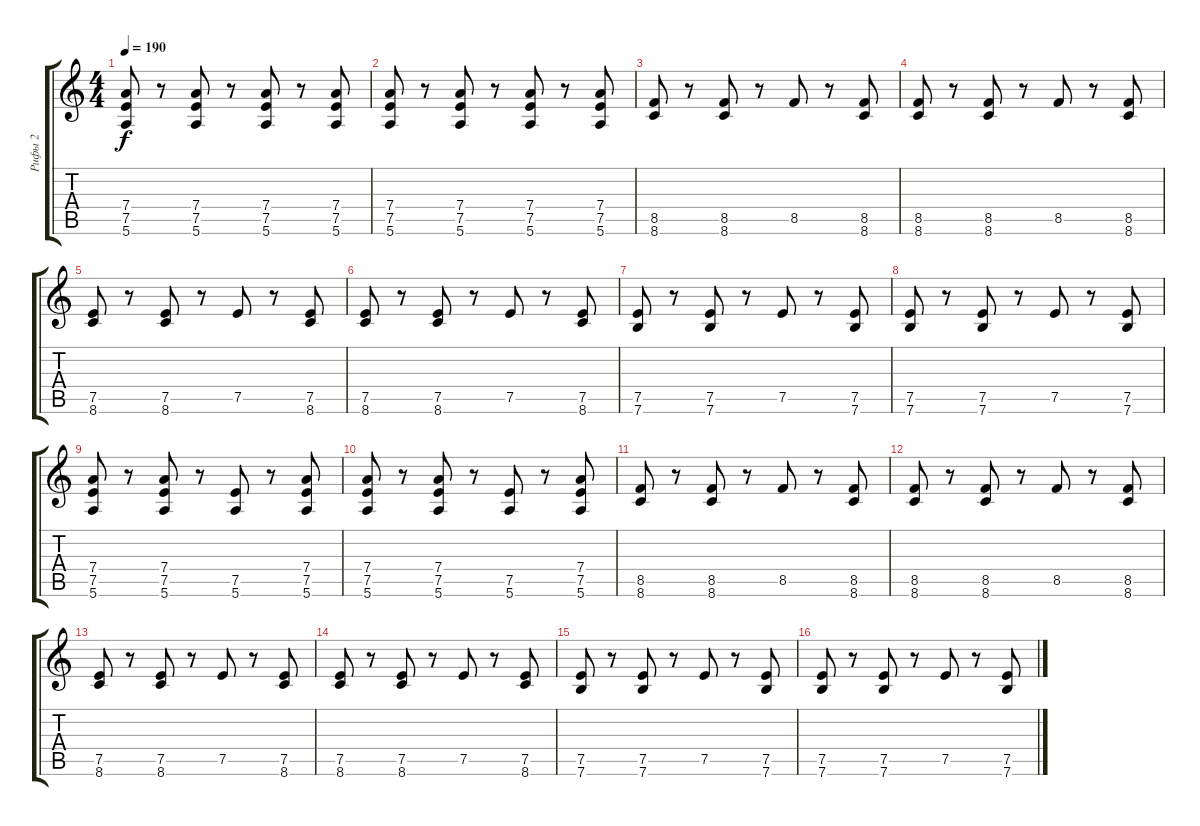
\track ("Рифы 2" "Рифы 2") {instrument acousticguitarsteel}
\staff {score tabs}
\tuning (E4 B3 G3 D3 A2 E2) {hide}
\ts (4 4)
\tempo 190
\clef g2
\ks c
(7.4 7.5 5.6).8{dy f} r.8 (7.4 7.5 5.6).8 r.8 (7.4 7.5 5.6).8 r.8 (7.4 7.5 5.6).8 |
(7.4 7.5 5.6).8 r.8 (7.4 7.5 5.6).8 r.8 (7.4 7.5 5.6).8 r.8 (7.4 7.5 5.6).8 |
(8.5 8.6).8 r.8 (8.5 8.6).8 r.8 8.5.8 r.8 (8.5 8.6).8 |
(8.5 8.6).8 r.8 (8.5 8.6).8 r.8 8.5.8 r.8 (8.5 8.6).8 |
(7.5 8.6).8 r.8 (7.5 8.6).8 r.8 7.5.8 r.8 (7.5 8.6).8 |
(7.5 8.6).8 r.8 (7.5 8.6).8 r.8 7.5.8 r.8 (7.5 8.6).8 |
(7.5 7.6).8 r.8 (7.5 7.6).8 r.8 7.5.8 r.8 (7.5 7.6).8 |
(7.5 7.6).8 r.8 (7.5 7.6).8 r.8 7.5.8 r.8 (7.5 7.6).8 |
(7.4 7.5 5.6).8 r.8 (7.4 7.5 5.6).8 r.8 (7.5 5.6).8 r.8 (7.4 7.5 5.6).8 |
(7.4 7.5 5.6).8 r.8 (7.4 7.5 5.6).8 r.8 (7.5 5.6).8 r.8 (7.4 7.5 5.6).8 |
(8.5 8.6).8 r.8 (8.5 8.6).8 r.8 8.5.8 r.8 (8.5 8.6).8 |
(8.5 8.6).8 r.8 (8.5 8.6).8 r.8 8.5.8 r.8 (8.5 8.6).8 |
(7.5 8.6).8 r.8 (7.5 8.6).8 r.8 7.5.8 r.8 (7.5 8.6).8 |
(7.5 8.6).8 r.8 (7.5 8.6).8 r.8 7.5.8 r.8 (7.5 8.6).8 |
(7.5 7.6).8 r.8 (7.5 7.6).8 r.8 7.5.8 r.8 (7.5 7.6).8 |
(7.5 7.6).8 r.8 (7.5 7.6).8 r.8 7.5.8 r.8 (7.5 7.6).8
